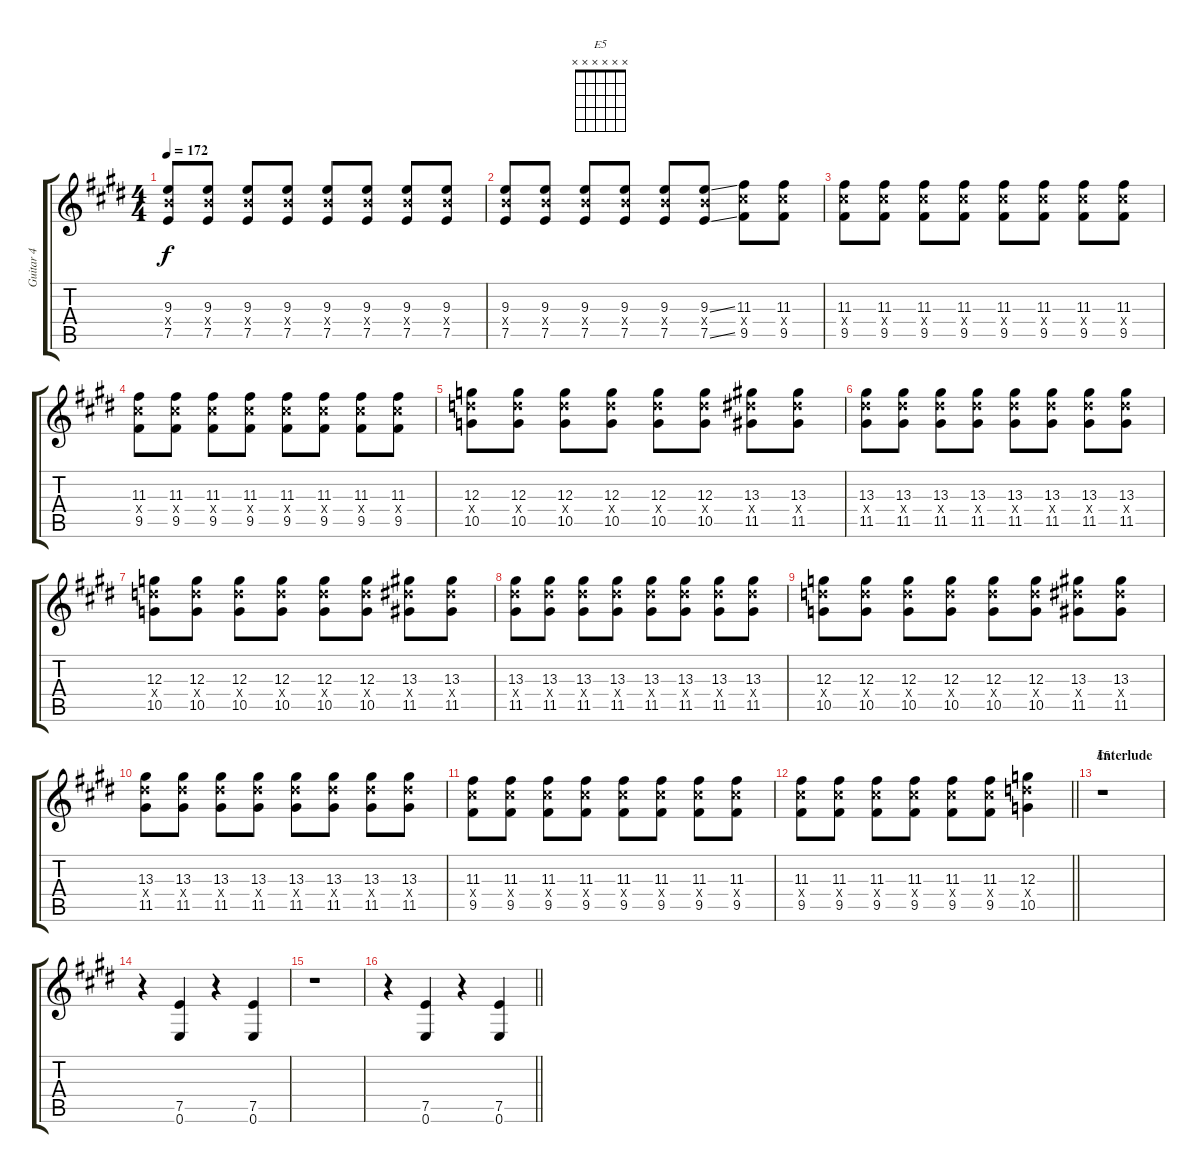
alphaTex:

\track ("Guitar 4" "Guitar 4") {instrument distortionguitar}
\staff {score tabs}
\tuning (E4 B3 G3 D3 A2 E2) {hide}
\chord ("E5" x x x x x x)
\ts (4 4)
\tempo 172
\clef g2
\ks e
(9.3 9.4{x} 7.5).8{dy f} (9.3 9.4{x} 7.5).8 (9.3 9.4{x} 7.5).8 (9.3 9.4{x} 7.5).8 (9.3 9.4{x} 7.5).8 (9.3 9.4{x} 7.5).8 (9.3 9.4{x} 7.5).8 (9.3 9.4{x} 7.5).8 |
(9.3 9.4{x} 7.5).8 (9.3 9.4{x} 7.5).8 (9.3 9.4{x} 7.5).8 (9.3 9.4{x} 7.5).8 (9.3 9.4{x} 7.5).8 (9.3{ss} 9.4{x} 7.5{ss}).8 (11.3 11.4{x} 9.5).8 (11.3 11.4{x} 9.5).8 |
(11.3 11.4{x} 9.5).8 (11.3 11.4{x} 9.5).8 (11.3 11.4{x} 9.5).8 (11.3 11.4{x} 9.5).8 (11.3 11.4{x} 9.5).8 (11.3 11.4{x} 9.5).8 (11.3 11.4{x} 9.5).8 (11.3 11.4{x} 9.5).8 |
(11.3 11.4{x} 9.5).8 (11.3 11.4{x} 9.5).8 (11.3 11.4{x} 9.5).8 (11.3 11.4{x} 9.5).8 (11.3 11.4{x} 9.5).8 (11.3 11.4{x} 9.5).8 (11.3 11.4{x} 9.5).8 (11.3 11.4{x} 9.5).8 |
(12.3 12.4{x} 10.5).8 (12.3 12.4{x} 10.5).8 (12.3 12.4{x} 10.5).8 (12.3 12.4{x} 10.5).8 (12.3 12.4{x} 10.5).8 (12.3 12.4{x} 10.5).8 (13.3 13.4{x} 11.5).8 (13.3 13.4{x} 11.5).8 |
(13.3 13.4{x} 11.5).8 (13.3 13.4{x} 11.5).8 (13.3 13.4{x} 11.5).8 (13.3 13.4{x} 11.5).8 (13.3 13.4{x} 11.5).8 (13.3 13.4{x} 11.5).8 (13.3 13.4{x} 11.5).8 (13.3 13.4{x} 11.5).8 |
(12.3 12.4{x} 10.5).8 (12.3 12.4{x} 10.5).8 (12.3 12.4{x} 10.5).8 (12.3 12.4{x} 10.5).8 (12.3 12.4{x} 10.5).8 (12.3 12.4{x} 10.5).8 (13.3 13.4{x} 11.5).8 (13.3 13.4{x} 11.5).8 |
(13.3 13.4{x} 11.5).8 (13.3 13.4{x} 11.5).8 (13.3 13.4{x} 11.5).8 (13.3 13.4{x} 11.5).8 (13.3 13.4{x} 11.5).8 (13.3 13.4{x} 11.5).8 (13.3 13.4{x} 11.5).8 (13.3 13.4{x} 11.5).8 |
(12.3 12.4{x} 10.5).8 (12.3 12.4{x} 10.5).8 (12.3 12.4{x} 10.5).8 (12.3 12.4{x} 10.5).8 (12.3 12.4{x} 10.5).8 (12.3 12.4{x} 10.5).8 (13.3 13.4{x} 11.5).8 (13.3 13.4{x} 11.5).8 |
(13.3 13.4{x} 11.5).8 (13.3 13.4{x} 11.5).8 (13.3 13.4{x} 11.5).8 (13.3 13.4{x} 11.5).8 (13.3 13.4{x} 11.5).8 (13.3 13.4{x} 11.5).8 (13.3 13.4{x} 11.5).8 (13.3 13.4{x} 11.5).8 |
(11.3 11.4{x} 9.5).8 (11.3 11.4{x} 9.5).8 (11.3 11.4{x} 9.5).8 (11.3 11.4{x} 9.5).8 (11.3 11.4{x} 9.5).8 (11.3 11.4{x} 9.5).8 (11.3 11.4{x} 9.5).8 (11.3 11.4{x} 9.5).8 |
\barLineRight lightlight
(11.3 11.4{x} 9.5).8 (11.3 11.4{x} 9.5).8 (11.3 11.4{x} 9.5).8 (11.3 11.4{x} 9.5).8 (11.3 11.4{x} 9.5).8 (11.3 11.4{x} 9.5).8 (12.3 12.4{x} 10.5).4 |
\section ("" "Interlude")
r.1{ch "E5"} |
r.4 (7.5 0.6).4 r.4 (7.5 0.6).4 |
r.1 |
\barLineRight lightlight
r.4 (7.5 0.6).4 r.4 (7.5 0.6).4
